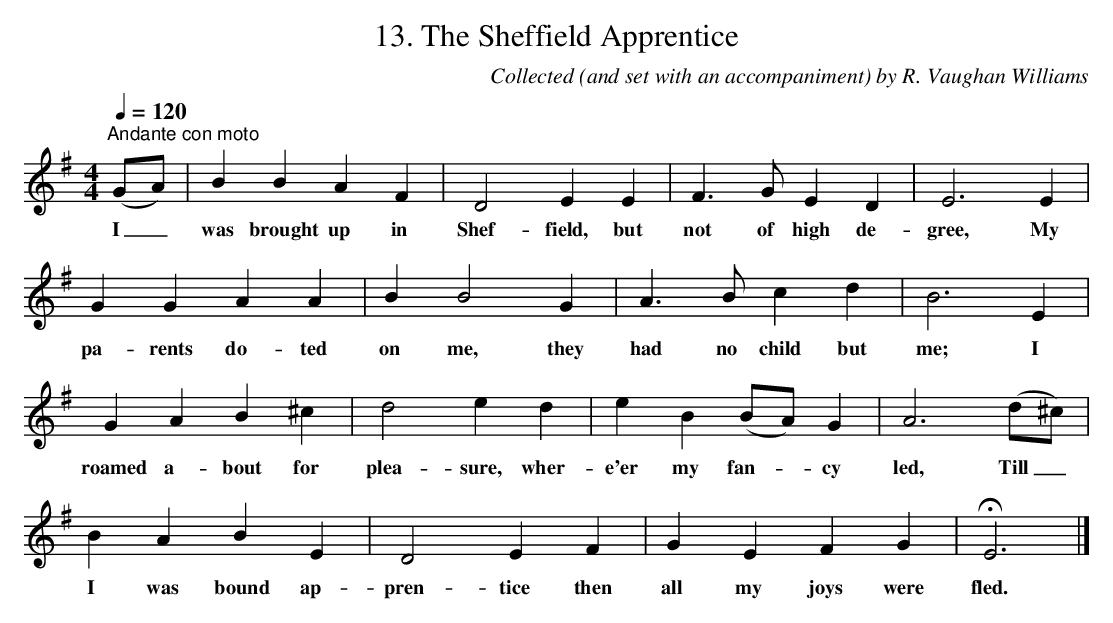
X:1
T:13. The Sheffield Apprentice
C:Collected (and set with an accompaniment) by R. Vaughan Williams
L:1/4
Q:1/4=120
M:4/4
K:Em
"^Andante con moto" (G/A/) | B B A F | D2 E E | F3/2 G/ E D | E3 E |$ G G A A | B B2 G |
w: I _|was brought up in|Shef- field, but|not of high de-|gree, My|pa- rents do- ted|on me, they|
A3/2 B/ c d | B3 E |$ G A B ^c | d2 e d | e B (B/A/) G | A3 (d/^c/) |$ B A B E | D2 E F |
w: had no child but|me; I|roamed a- bout for|plea- sure, wher-|e'er my fan- * cy|led, Till _|I was bound ap-|pren- tice then|
G E F G | !fermata!E3 |]
w: all my joys were|fled.|
